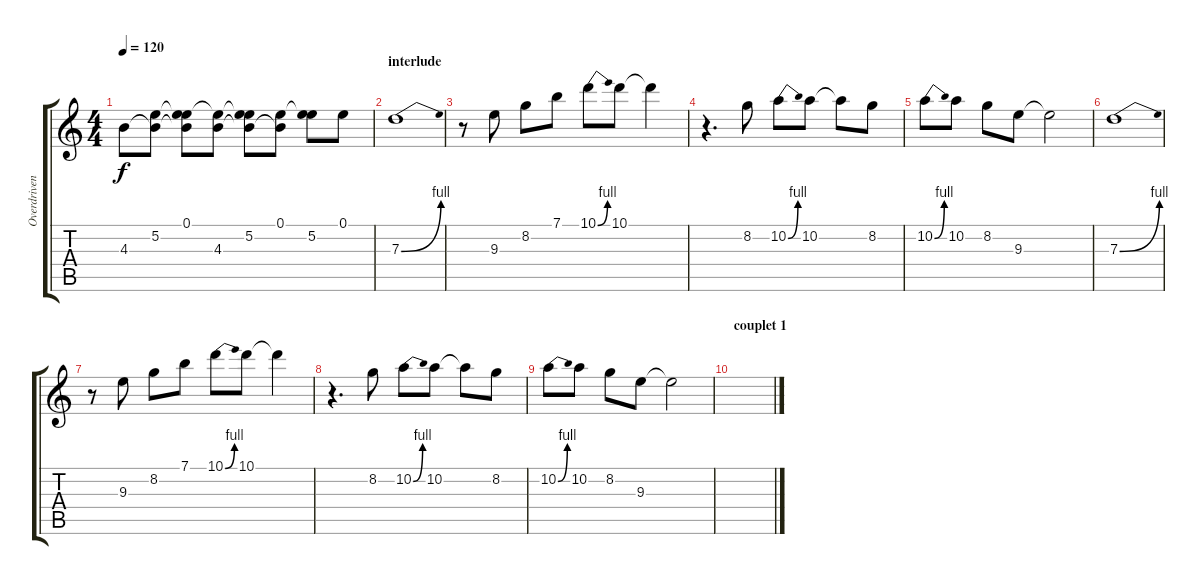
\track ("Overdriven Guitar" "Overdriven") {instrument overdrivenguitar}
\staff {score tabs}
\tuning (E4 B3 G3 D3 A2 E2) {hide}
\ts (4 4)
\tempo 120
\clef g2
\ks c
4.3.8{dy f} (5.2 4.3{t}).8 (0.1 5.2{t} 4.3{t}).8 (0.1{t} 4.3).8 (0.1{t} 5.2 4.3{t}).8 (0.1 4.3{t}).8 (0.1{t} 5.2).8 0.1.8 |
\section ("" "interlude")
7.3{be (bend 0 0 60 4)}.1 |
r.8 9.3.8 8.2.8 7.1.8 10.1{be (bend 0 0 60 4)}.8 10.1.8 10.1{t}.4 |
r.4{d} 8.2.8 10.2{be (bend 0 0 60 4)}.8 10.2.8 10.2{t}.8 8.2.8 |
10.2{be (bend 0 0 60 4)}.8 10.2.8 8.2.8 9.3.8 9.3{t}.2 |
7.3{be (bend 0 0 60 4)}.1 |
r.8 9.3.8 8.2.8 7.1.8 10.1{be (bend 0 0 60 4)}.8 10.1.8 10.1{t}.4 |
r.4{d} 8.2.8 10.2{be (bend 0 0 60 4)}.8 10.2.8 10.2{t}.8 8.2.8 |
10.2{be (bend 0 0 60 4)}.8 10.2.8 8.2.8 9.3.8 9.3{t}.2 |
\section ("" "couplet 1")
